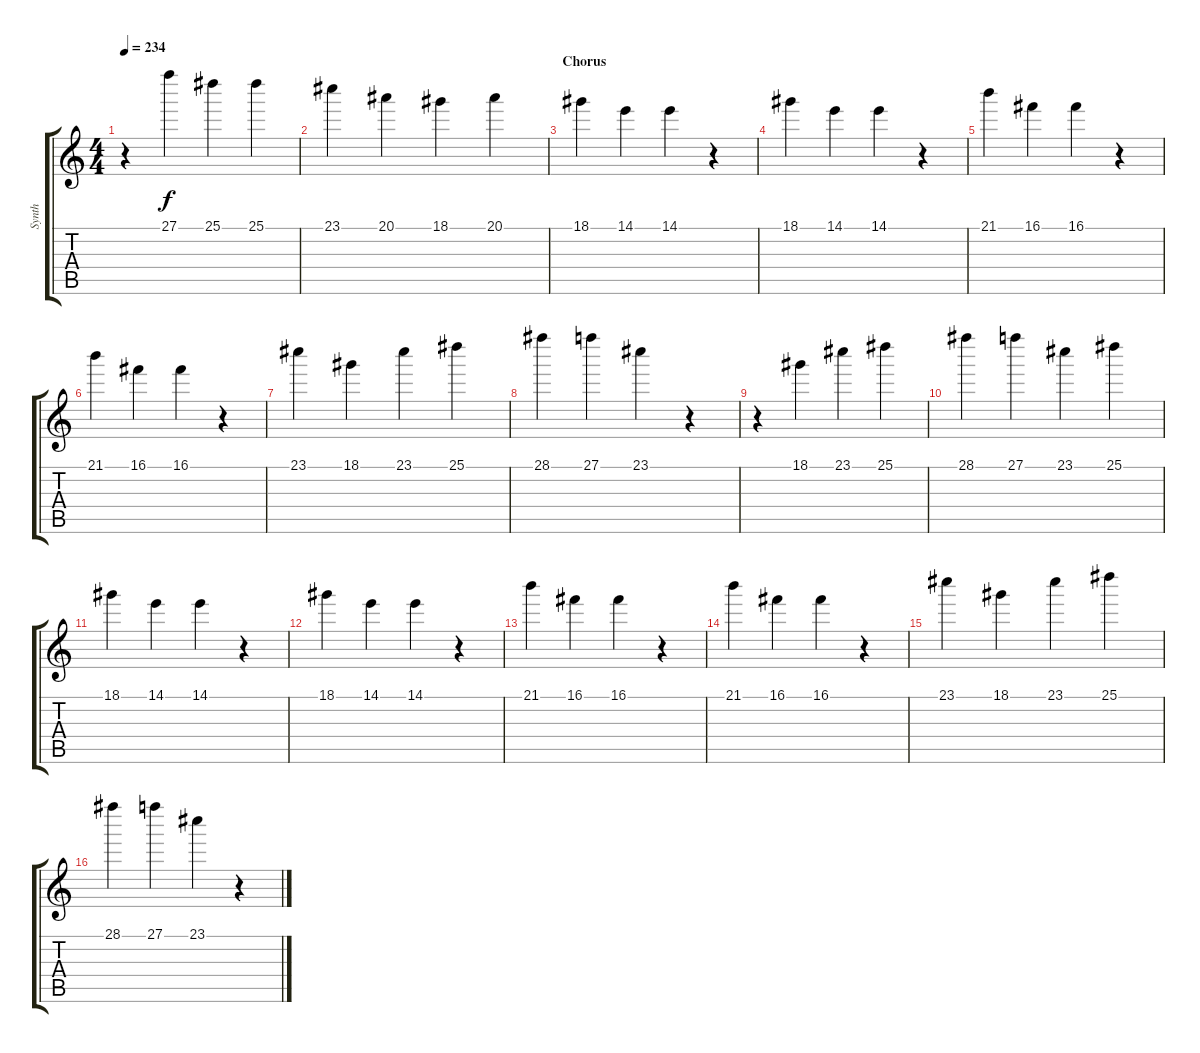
\track ("Synth" "Synth") {instrument electricguitarclean}
\staff {score tabs}
\tuning (D4 A3 F3 C3 G2 C2) {hide}
\ts (4 4)
\tempo 234
\clef g2
\ks aminor
r.4{dy f} 27.1.4 25.1.4 25.1.4 |
23.1.4 20.1.4 18.1.4 20.1.4 |
\section ("" "Chorus")
18.1.4 14.1.4 14.1.4 r.4 |
18.1.4 14.1.4 14.1.4 r.4 |
21.1.4 16.1.4 16.1.4 r.4 |
21.1.4 16.1.4 16.1.4 r.4 |
23.1.4 18.1.4 23.1.4 25.1.4 |
28.1.4 27.1.4 23.1.4 r.4 |
r.4 18.1.4 23.1.4 25.1.4 |
28.1.4 27.1.4 23.1.4 25.1.4 |
18.1.4 14.1.4 14.1.4 r.4 |
18.1.4 14.1.4 14.1.4 r.4 |
21.1.4 16.1.4 16.1.4 r.4 |
21.1.4 16.1.4 16.1.4 r.4 |
23.1.4 18.1.4 23.1.4 25.1.4 |
28.1.4 27.1.4 23.1.4 r.4
